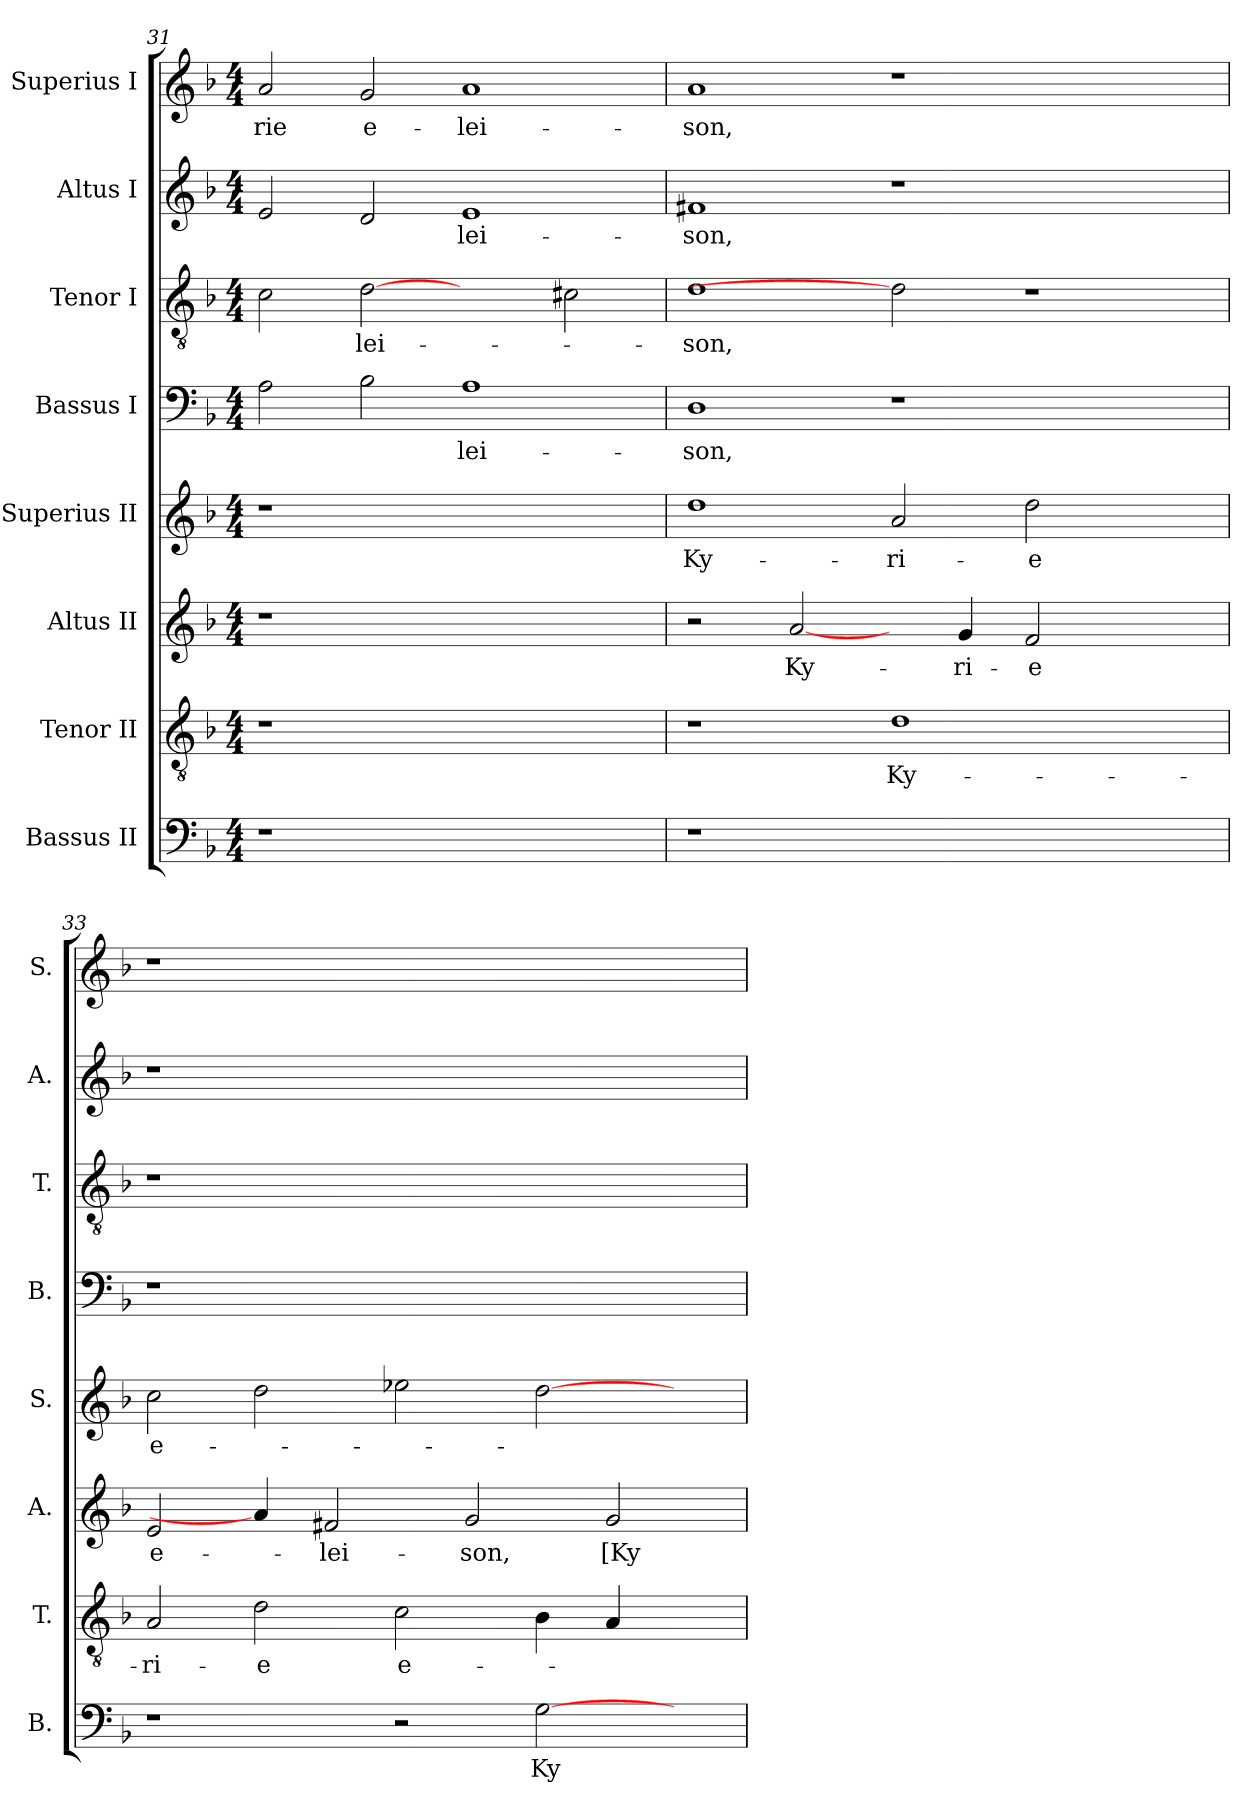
**kern	**text	**kern	**text	**kern	**text	**kern	**text	**kern	**text	**kern	**text	**kern	**text	**kern	**text
*part8	*part8	*part7	*part7	*part6	*part6	*part5	*part5	*part4	*part4	*part3	*part3	*part2	*part2	*part1	*part1
*staff8	*staff8	*staff7	*staff7	*staff6	*staff6	*staff5	*staff5	*staff4	*staff4	*staff3	*staff3	*staff2	*staff2	*staff1	*staff1
*I"Bassus II	*	*I"Tenor II	*	*I"Altus II	*	*I"Superius II	*	*I"Bassus I	*	*I"Tenor I	*	*I"Altus I	*	*I"Superius I	*
*I'B.	*	*I'T.	*	*I'A.	*	*I'S.	*	*I'B.	*	*I'T.	*	*I'A.	*	*I'S.	*
*clefF4	*	*clefGv2	*	*clefG2	*	*clefG2	*	*clefF4	*	*clefGv2	*	*clefG2	*	*clefG2	*
*	*	*ITrd7c12	*	*	*	*	*	*	*	*ITrd7c12	*	*	*	*	*
*k[b-]	*	*k[b-]	*	*k[b-]	*	*k[b-]	*	*k[b-]	*	*k[b-]	*	*k[b-]	*	*k[b-]	*
*d:	*	*d:	*	*d:	*	*d:	*	*d:	*	*d:	*	*d:	*	*d:	*
*M4/4	*	*M4/4	*	*M4/4	*	*M4/4	*	*M4/4	*	*M4/4	*	*M4/4	*	*M4/4	*
=31	=31	=31	=31	=31	=31	=31	=31	=31	=31	=31	=31	=31	=31	=31	=31
!LO:N:vis=1	!	!LO:N:vis=1	!	!LO:N:vis=1	!	!LO:N:vis=1	!	!	!	!	!	!	!	!	!LO:LY:b
1r	.	1r	.	1r	.	1r	.	2A\	.	2C\	.	2e/	.	2a/	-rie
!	!	!	!	!	!	!	!	!	!	!	!LO:LY:b	!	!	!	!LO:LY:b
.	.	.	.	.	.	.	.	2B-\	.	[2D	-lei-	2d/	.	2g/	e-
!	!	!	!	!	!	!	!	!	!LO:LY:b	!	!	!	!LO:LY:b	!	!LO:LY:b
1ryy	.	1ryy	.	1ryy	.	1ryy	.	1A	-lei-	2ryy	.	1e	-lei-	1a	-lei-
.	.	.	.	.	.	.	.	.	.	2C#X\	.	.	.	.	.
=32	=32	=32	=32	=32	=32	=32	=32	=32	=32	=32	=32	=32	=32	=32	=32
!LO:N:vis=1	!	!	!	!	!	!	!LO:LY:b	!	!LO:LY:b	!	!LO:LY:b	!	!LO:LY:b	!	!LO:LY:b
1r	.	1r	.	2r	.	1dd	Ky-	1D	-son,	1D	-son,	1f#X	-son,	1a	-son,
!	!	!	!	!	!LO:LY:b	!	!	!	!	!	!	!	!	!	!
.	.	.	.	[2a/	Ky-	.	.	.	.	.	.	.	.	.	.
!	!	!	!LO:LY:b	!	!	!	!LO:LY:b	!	!	!	!	!	!	!	!
1.ryy	.	1D	Ky-	4ryy	.	2a/	-ri-	1r	.	2D]	.	1r	.	1r	.
!	!	!	!	!	!LO:LY:b	!	!	!	!	!	!	!	!	!	!
.	.	.	.	4g/	-ri-	.	.	.	.	.	.	.	.	.	.
!	!	!	!	!	!LO:LY:b	!	!LO:LY:b	!	!	!	!	!	!	!	!
.	.	.	.	2f/	-e	2dd\	-e	.	.	1r	.	.	.	.	.
.	.	2ryy	.	2ryy	.	2ryy	.	2ryy	.	.	.	2ryy	.	2ryy	.
=33	=33	=33	=33	=33	=33	=33	=33	=33	=33	=33	=33	=33	=33	=33	=33
!	!	!	!LO:LY:b	!	!LO:LY:b	!	!LO:LY:b	!LO:N:vis=1	!	!LO:N:vis=1	!	!LO:N:vis=1	!	!LO:N:vis=1	!
1r	.	2AA/	-ri-	2e/	e-	2cc\	e-	1r	.	1r	.	1r	.	1r	.
!	!	!	!LO:LY:b	!	!	!	!	!	!	!	!	!	!	!	!
.	.	2D\	-e	4a/]	.	2dd\	.	.	.	.	.	.	.	.	.
!	!	!	!	!	!LO:LY:b	!	!	!	!	!	!	!	!	!	!
.	.	.	.	2f#X/	-lei-	.	.	.	.	.	.	.	.	.	.
!	!	!	!LO:LY:b	!	!	!	!	!	!	!	!	!	!	!	!
2r	.	2C\	e-	.	.	2ee-X\	.	1ryy	.	1ryy	.	1ryy	.	1ryy	.
!	!	!	!	!	!LO:LY:b	!	!	!	!	!	!	!	!	!	!
.	.	.	.	2g/	-son,	.	.	.	.	.	.	.	.	.	.
!	!LO:LY:b	!	!	!	!	!	!	!	!	!	!	!	!	!	!
[>2G\	Ky-	4BB-\	.	.	.	[>2dd\	.	.	.	.	.	.	.	.	.
!	!	!	!	!	!LO:LY:b	!	!	!	!	!	!	!	!	!	!
.	.	4AA/	.	2g/	[Ky-	.	.	.	.	.	.	.	.	.	.
4ryy	.	4ryy	.	.	.	4ryy	.	4ryy	.	4ryy	.	4ryy	.	4ryy	.
=	=	=	=	=	=	=	=	=	=	=	=	=	=	=	=
*-	*-	*-	*-	*-	*-	*-	*-	*-	*-	*-	*-	*-	*-	*-	*-
